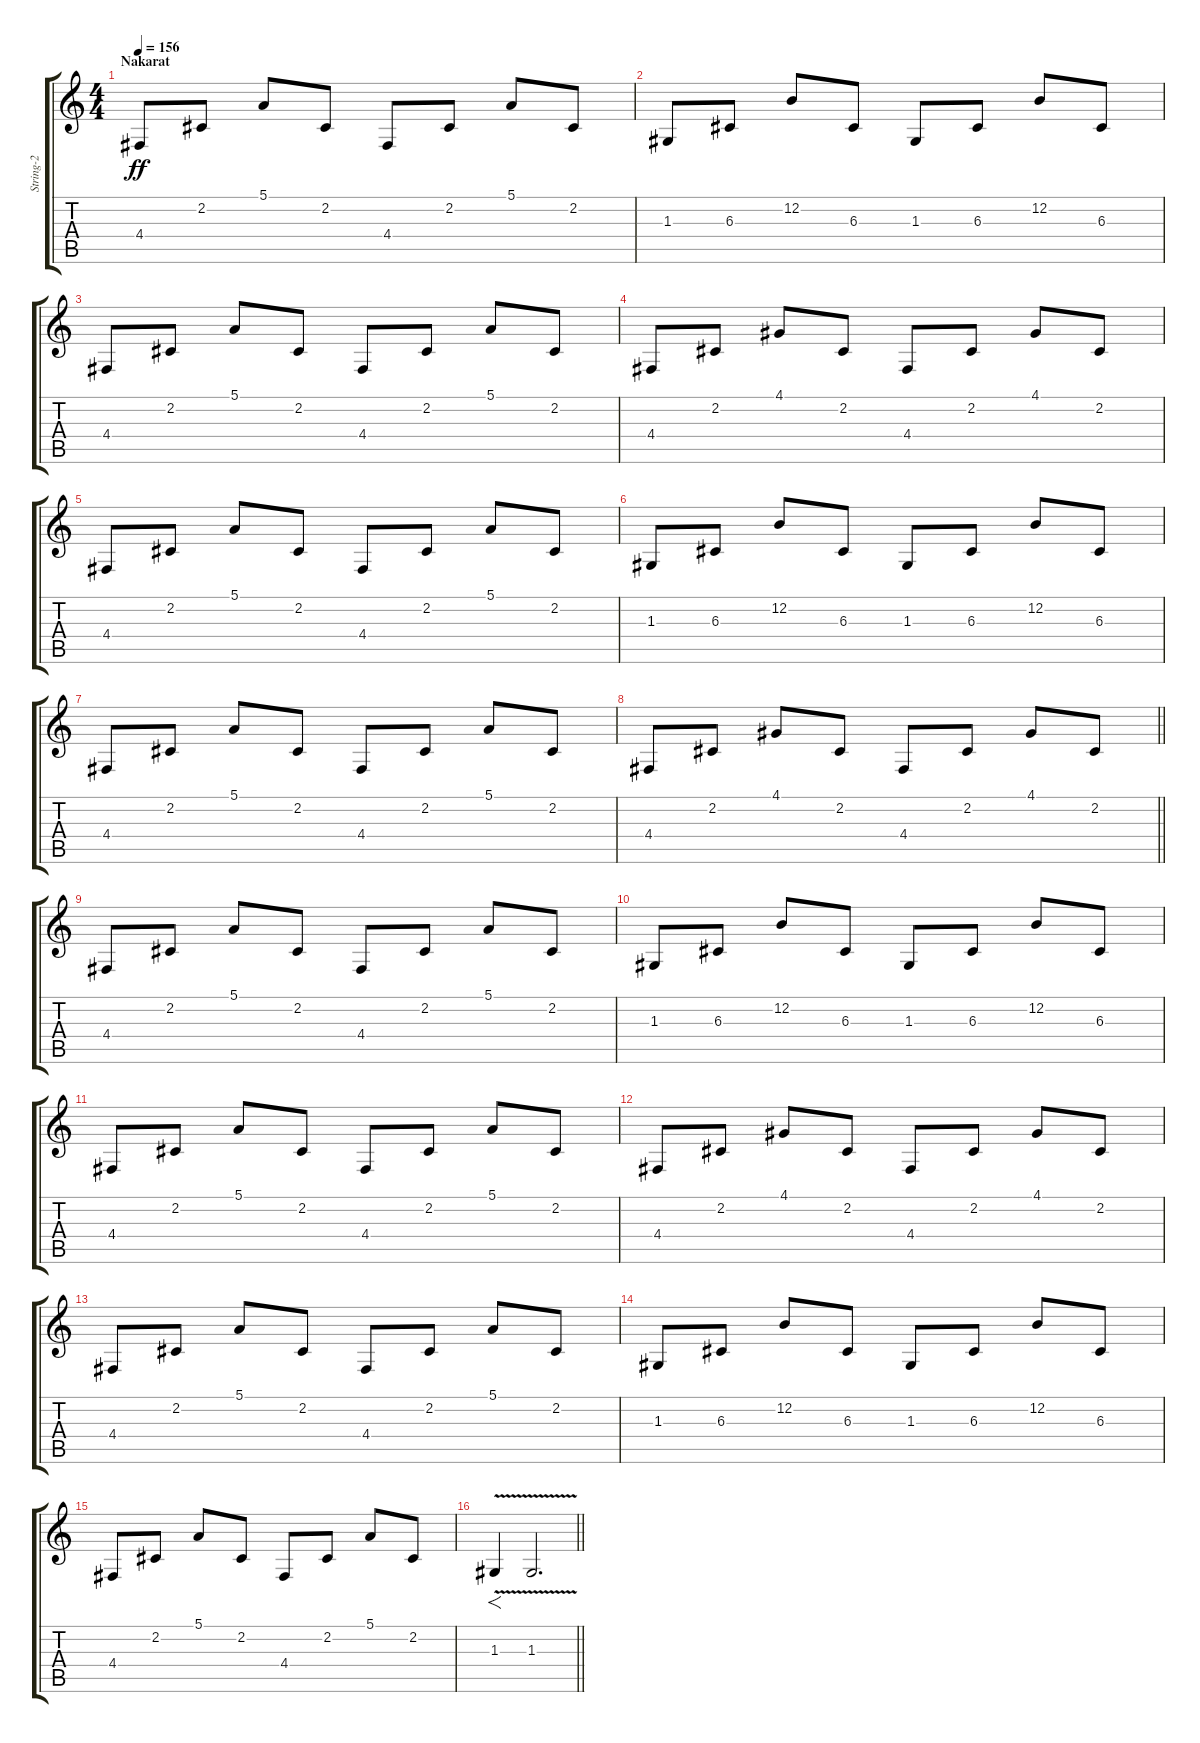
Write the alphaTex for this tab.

\track ("String-2" "String-2") {instrument stringensemble2}
\staff {score tabs}
\tuning (E4 B3 G3 D3 A2 E2) {hide}
\ts (4 4)
\section ("" "Nakarat")
\tempo 156
\clef g2
\ks c
4.4.8{dy ff} 2.2.8 5.1.8 2.2.8 4.4.8 2.2.8 5.1.8 2.2.8 |
1.3.8 6.3.8 12.2.8 6.3.8 1.3.8 6.3.8 12.2.8 6.3.8 |
4.4.8 2.2.8 5.1.8 2.2.8 4.4.8 2.2.8 5.1.8 2.2.8 |
4.4.8 2.2.8 4.1.8 2.2.8 4.4.8 2.2.8 4.1.8 2.2.8 |
4.4.8 2.2.8 5.1.8 2.2.8 4.4.8 2.2.8 5.1.8 2.2.8 |
1.3.8 6.3.8 12.2.8 6.3.8 1.3.8 6.3.8 12.2.8 6.3.8 |
4.4.8 2.2.8 5.1.8 2.2.8 4.4.8 2.2.8 5.1.8 2.2.8 |
\barLineRight lightlight
4.4.8 2.2.8 4.1.8 2.2.8 4.4.8 2.2.8 4.1.8 2.2.8 |
4.4.8 2.2.8 5.1.8 2.2.8 4.4.8 2.2.8 5.1.8 2.2.8 |
1.3.8 6.3.8 12.2.8 6.3.8 1.3.8 6.3.8 12.2.8 6.3.8 |
4.4.8 2.2.8 5.1.8 2.2.8 4.4.8 2.2.8 5.1.8 2.2.8 |
4.4.8 2.2.8 4.1.8 2.2.8 4.4.8 2.2.8 4.1.8 2.2.8 |
4.4.8 2.2.8 5.1.8 2.2.8 4.4.8 2.2.8 5.1.8 2.2.8 |
1.3.8 6.3.8 12.2.8 6.3.8 1.3.8 6.3.8 12.2.8 6.3.8 |
4.4.8 2.2.8 5.1.8 2.2.8 4.4.8 2.2.8 5.1.8 2.2.8 |
\barLineRight lightlight
1.3{v}.4{f} 1.3{v}.2{d}
